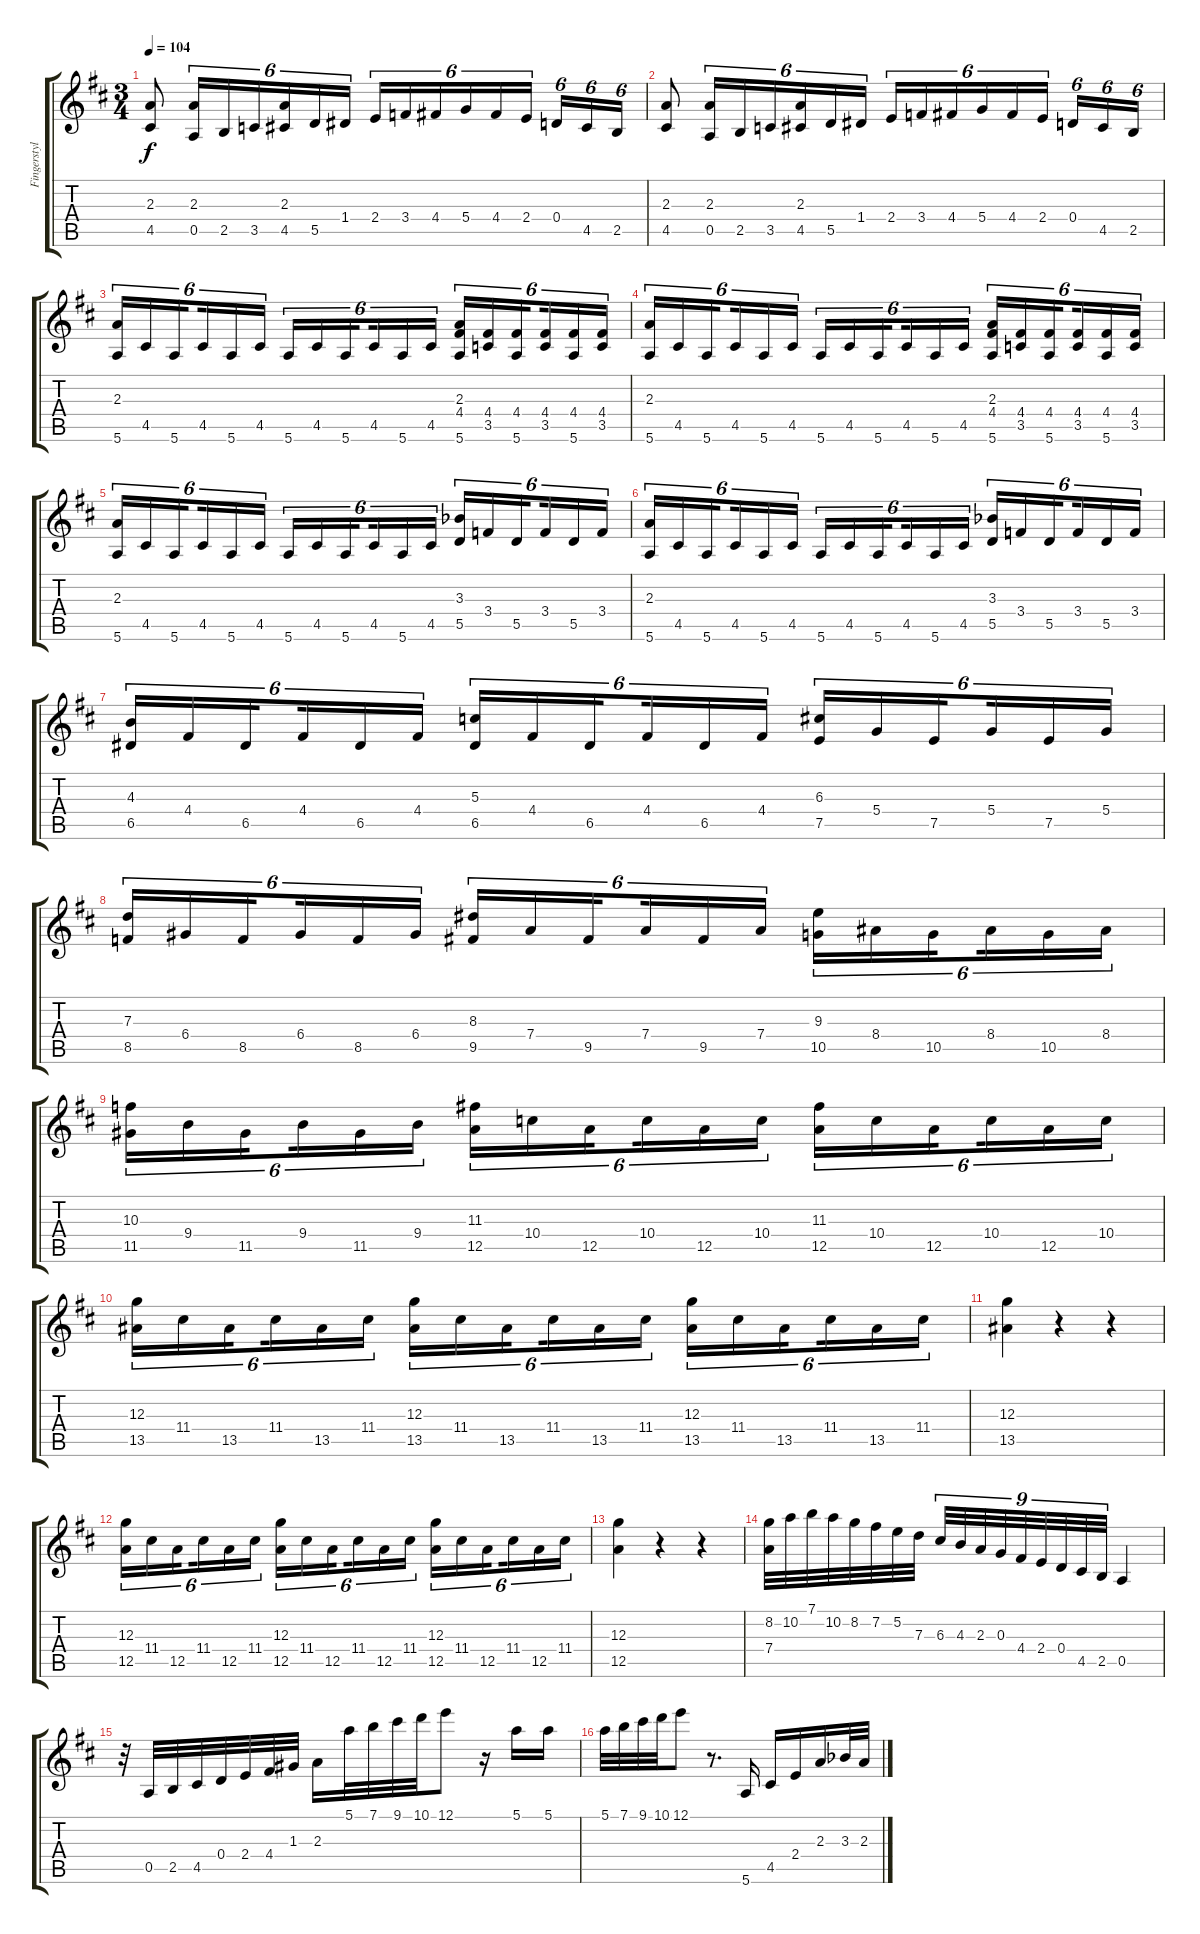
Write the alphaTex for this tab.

\track ("Fingerstyle guitar" "Fingerstyl") {instrument acousticguitarnylon}
\staff {score tabs}
\tuning (E4 B3 G3 D3 A2 E2) {hide}
\ts (3 4)
\tempo 104
\clef g2
\ks d
(2.3 4.5).8{dy f} (2.3 0.5).16{tu (6 4)} 2.5.16{tu (6 4)} 3.5.16{tu (6 4)} (2.3 4.5).16{tu (6 4)} 5.5.16{tu (6 4)} 1.4.16{tu (6 4) beam splitsecondary} 2.4.16{tu (6 4)} 3.4.16{tu (6 4)} 4.4.16{tu (6 4)} 5.4.16{tu (6 4)} 4.4.16{tu (6 4)} 2.4.16{tu (6 4) beam splitsecondary} 0.4.16{tu (6 4)} 4.5.16{tu (6 4)} 2.5.16{tu (6 4)} |
(2.3 4.5).8 (2.3 0.5).16{tu (6 4)} 2.5.16{tu (6 4)} 3.5.16{tu (6 4)} (2.3 4.5).16{tu (6 4)} 5.5.16{tu (6 4)} 1.4.16{tu (6 4) beam splitsecondary} 2.4.16{tu (6 4)} 3.4.16{tu (6 4)} 4.4.16{tu (6 4)} 5.4.16{tu (6 4)} 4.4.16{tu (6 4)} 2.4.16{tu (6 4) beam splitsecondary} 0.4.16{tu (6 4)} 4.5.16{tu (6 4)} 2.5.16{tu (6 4)} |
(2.3 5.6).16{tu (6 4)} 4.5.16{tu (6 4)} 5.6.16{tu (6 4) beam splitsecondary} 4.5.16{tu (6 4)} 5.6.16{tu (6 4)} 4.5.16{tu (6 4)} 5.6.16{tu (6 4)} 4.5.16{tu (6 4)} 5.6.16{tu (6 4) beam splitsecondary} 4.5.16{tu (6 4)} 5.6.16{tu (6 4)} 4.5.16{tu (6 4)} (2.3 4.4 5.6).16{tu (6 4)} (4.4 3.5).16{tu (6 4)} (4.4 5.6).16{tu (6 4) beam splitsecondary} (4.4 3.5).16{tu (6 4)} (4.4 5.6).16{tu (6 4)} (4.4 3.5).16{tu (6 4)} |
(2.3 5.6).16{tu (6 4)} 4.5.16{tu (6 4)} 5.6.16{tu (6 4) beam splitsecondary} 4.5.16{tu (6 4)} 5.6.16{tu (6 4)} 4.5.16{tu (6 4)} 5.6.16{tu (6 4)} 4.5.16{tu (6 4)} 5.6.16{tu (6 4) beam splitsecondary} 4.5.16{tu (6 4)} 5.6.16{tu (6 4)} 4.5.16{tu (6 4)} (2.3 4.4 5.6).16{tu (6 4)} (4.4 3.5).16{tu (6 4)} (4.4 5.6).16{tu (6 4) beam splitsecondary} (4.4 3.5).16{tu (6 4)} (4.4 5.6).16{tu (6 4)} (4.4 3.5).16{tu (6 4)} |
(2.3 5.6).16{tu (6 4)} 4.5.16{tu (6 4)} 5.6.16{tu (6 4) beam splitsecondary} 4.5.16{tu (6 4)} 5.6.16{tu (6 4)} 4.5.16{tu (6 4)} 5.6.16{tu (6 4)} 4.5.16{tu (6 4)} 5.6.16{tu (6 4) beam splitsecondary} 4.5.16{tu (6 4)} 5.6.16{tu (6 4)} 4.5.16{tu (6 4)} (3.3{acc b} 5.5).16{tu (6 4)} 3.4.16{tu (6 4)} 5.5.16{tu (6 4) beam splitsecondary} 3.4.16{tu (6 4)} 5.5.16{tu (6 4)} 3.4.16{tu (6 4)} |
(2.3 5.6).16{tu (6 4)} 4.5.16{tu (6 4)} 5.6.16{tu (6 4) beam splitsecondary} 4.5.16{tu (6 4)} 5.6.16{tu (6 4)} 4.5.16{tu (6 4)} 5.6.16{tu (6 4)} 4.5.16{tu (6 4)} 5.6.16{tu (6 4) beam splitsecondary} 4.5.16{tu (6 4)} 5.6.16{tu (6 4)} 4.5.16{tu (6 4)} (3.3{acc b} 5.5).16{tu (6 4)} 3.4.16{tu (6 4)} 5.5.16{tu (6 4) beam splitsecondary} 3.4.16{tu (6 4)} 5.5.16{tu (6 4)} 3.4.16{tu (6 4)} |
(4.3 6.5).16{tu (6 4)} 4.4.16{tu (6 4)} 6.5.16{tu (6 4) beam splitsecondary} 4.4.16{tu (6 4)} 6.5.16{tu (6 4)} 4.4.16{tu (6 4)} (5.3 6.5).16{tu (6 4)} 4.4.16{tu (6 4)} 6.5.16{tu (6 4) beam splitsecondary} 4.4.16{tu (6 4)} 6.5.16{tu (6 4)} 4.4.16{tu (6 4)} (6.3 7.5).16{tu (6 4)} 5.4.16{tu (6 4)} 7.5.16{tu (6 4) beam splitsecondary} 5.4.16{tu (6 4)} 7.5.16{tu (6 4)} 5.4.16{tu (6 4)} |
(7.3 8.5).16{tu (6 4)} 6.4.16{tu (6 4)} 8.5.16{tu (6 4) beam splitsecondary} 6.4.16{tu (6 4)} 8.5.16{tu (6 4)} 6.4.16{tu (6 4)} (8.3 9.5).16{tu (6 4)} 7.4.16{tu (6 4)} 9.5.16{tu (6 4) beam splitsecondary} 7.4.16{tu (6 4)} 9.5.16{tu (6 4)} 7.4.16{tu (6 4)} (9.3 10.5).16{tu (6 4)} 8.4.16{tu (6 4)} 10.5.16{tu (6 4) beam splitsecondary} 8.4.16{tu (6 4)} 10.5.16{tu (6 4)} 8.4.16{tu (6 4)} |
(10.3 11.5).16{tu (6 4)} 9.4.16{tu (6 4)} 11.5.16{tu (6 4) beam splitsecondary} 9.4.16{tu (6 4)} 11.5.16{tu (6 4)} 9.4.16{tu (6 4)} (11.3 12.5).16{tu (6 4)} 10.4.16{tu (6 4)} 12.5.16{tu (6 4) beam splitsecondary} 10.4.16{tu (6 4)} 12.5.16{tu (6 4)} 10.4.16{tu (6 4)} (11.3 12.5).16{tu (6 4)} 10.4.16{tu (6 4)} 12.5.16{tu (6 4) beam splitsecondary} 10.4.16{tu (6 4)} 12.5.16{tu (6 4)} 10.4.16{tu (6 4)} |
(12.3 13.5).16{tu (6 4)} 11.4.16{tu (6 4)} 13.5.16{tu (6 4) beam splitsecondary} 11.4.16{tu (6 4)} 13.5.16{tu (6 4)} 11.4.16{tu (6 4)} (12.3 13.5).16{tu (6 4)} 11.4.16{tu (6 4)} 13.5.16{tu (6 4) beam splitsecondary} 11.4.16{tu (6 4)} 13.5.16{tu (6 4)} 11.4.16{tu (6 4)} (12.3 13.5).16{tu (6 4)} 11.4.16{tu (6 4)} 13.5.16{tu (6 4) beam splitsecondary} 11.4.16{tu (6 4)} 13.5.16{tu (6 4)} 11.4.16{tu (6 4)} |
(12.3 13.5).4 r.4 r.4 |
(12.3 12.5).16{tu (6 4)} 11.4.16{tu (6 4)} 12.5.16{tu (6 4) beam splitsecondary} 11.4.16{tu (6 4)} 12.5.16{tu (6 4)} 11.4.16{tu (6 4)} (12.3 12.5).16{tu (6 4)} 11.4.16{tu (6 4)} 12.5.16{tu (6 4) beam splitsecondary} 11.4.16{tu (6 4)} 12.5.16{tu (6 4)} 11.4.16{tu (6 4)} (12.3 12.5).16{tu (6 4)} 11.4.16{tu (6 4)} 12.5.16{tu (6 4) beam splitsecondary} 11.4.16{tu (6 4)} 12.5.16{tu (6 4)} 11.4.16{tu (6 4)} |
(12.3 12.5).4 r.4 r.4 |
(8.2 7.4).32 10.2.32 7.1.32 10.2.32 8.2.32 7.2.32 5.2.32 7.3.32 6.3.32{tu (9 8)} 4.3.32{tu (9 8)} 2.3.32{tu (9 8)} 0.3.32{tu (9 8)} 4.4.32{tu (9 8)} 2.4.32{tu (9 8)} 0.4.32{tu (9 8)} 4.5.32{tu (9 8)} 2.5.32{tu (9 8)} 0.5.4 |
r.32 0.5.32 2.5.32 4.5.32 0.4.32 2.4.32 4.4.32 1.3.32 2.3.16 5.1.32 7.1.32 9.1.32 10.1.32 12.1.8 r.16 5.1.16 5.1.16 |
5.1.32 7.1.32 9.1.32 10.1.32 12.1.8 r.8{d} 5.6.16 4.5.16 2.4.16 2.3.16 3.3{acc b}.32 2.3.32
